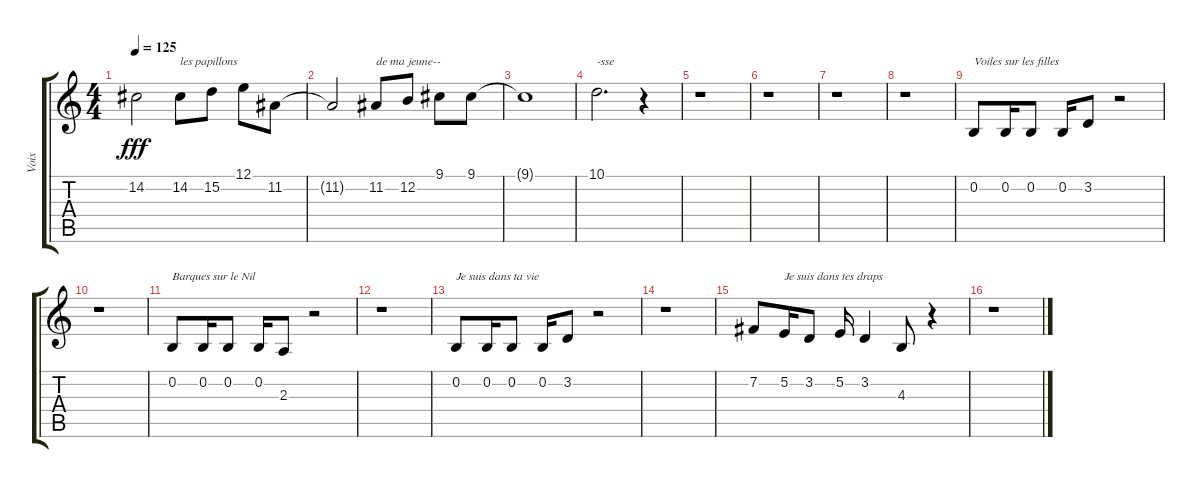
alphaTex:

\track ("Voix" "Voix") {instrument oboe}
\staff {score tabs}
\tuning (E4 B3 G3 D3 A2 E2) {hide}
\ts (4 4)
\tempo 125
\clef g2
\ks c
14.2{t}.2{dy fff} 14.2.8{txt "les papillons"} 15.2.8 12.1.8 11.2.8 |
11.2{t}.2 11.2.8{txt "de ma jeune--"} 12.2.8 9.1.8 9.1.8 |
9.1{t}.1 |
10.1.2{d txt "-sse "} r.4 |
r.1 |
r.1 |
r.1 |
r.1 |
0.2.8{txt "Voiles sur les filles"} 0.2.16 0.2.8 0.2.16 3.2.8 r.2 |
r.1 |
0.2.8{txt "Barques sur le Nil"} 0.2.16 0.2.8 0.2.16 2.3.8 r.2 |
r.1 |
0.2.8{txt "Je suis dans ta vie"} 0.2.16 0.2.8 0.2.16 3.2.8 r.2 |
r.1 |
7.2.8 5.2.16{txt "Je suis dans tes draps"} 3.2.8 5.2.16 3.2.4 4.3.8 r.4 |
r.1
